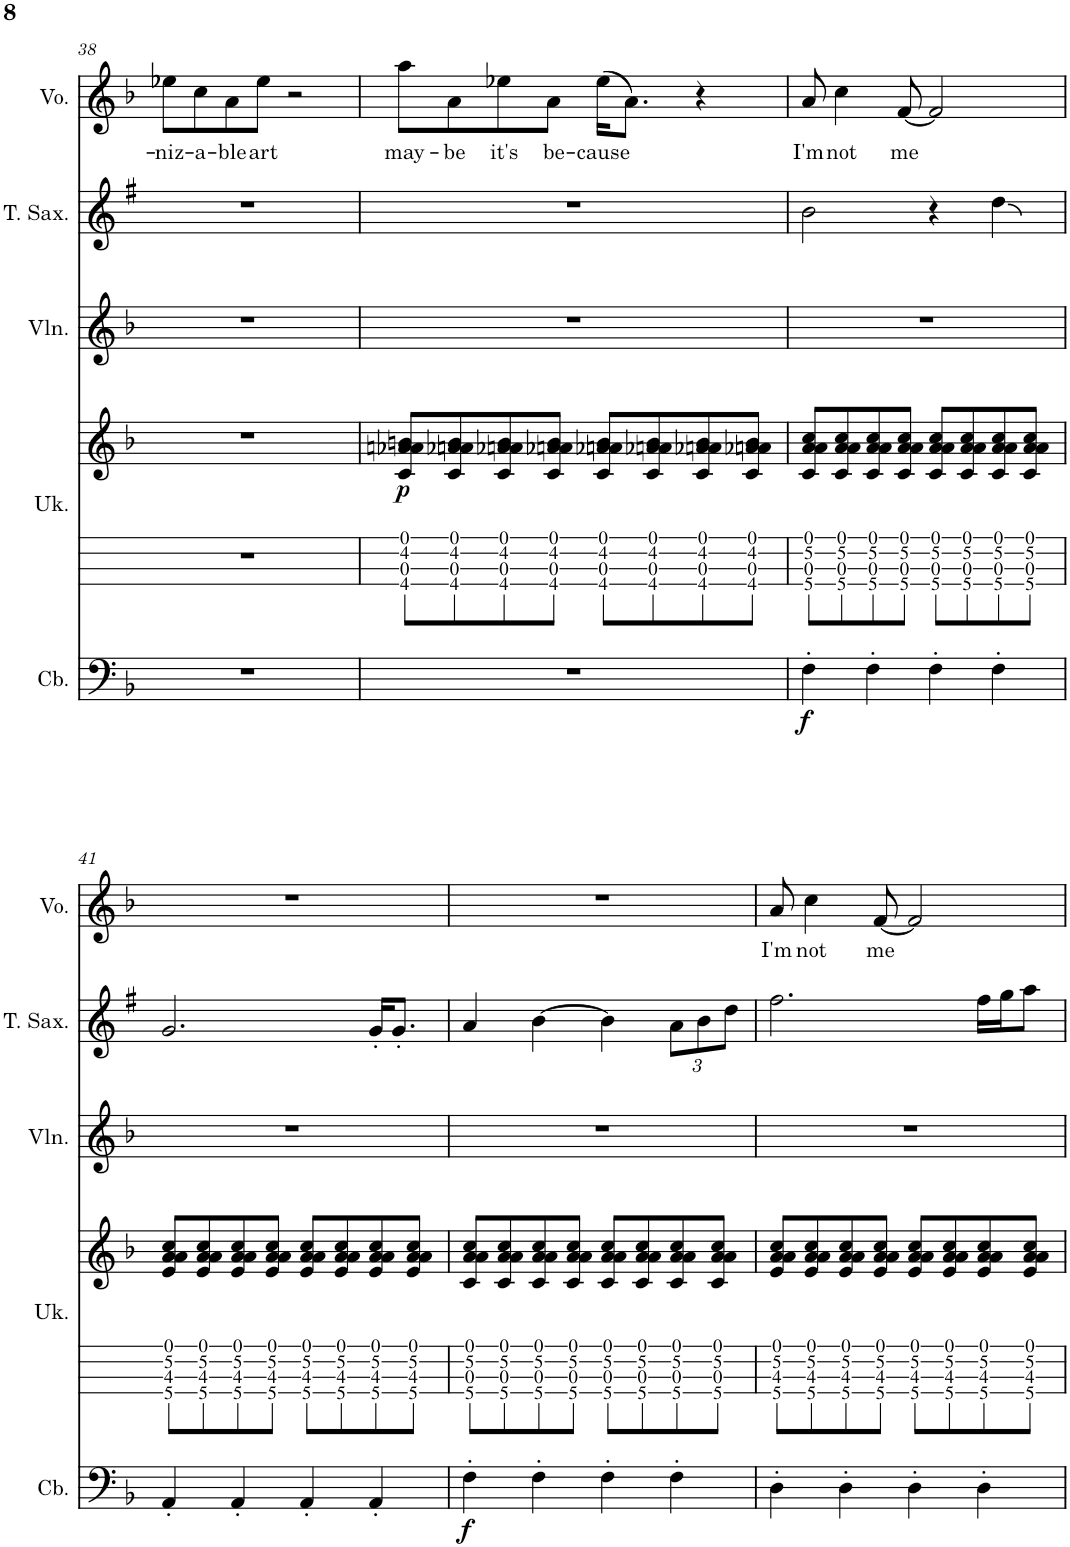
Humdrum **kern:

**kern	**dynam	**kern	**kern	**dynam	**kern	**kern	**kern	**text
*part5	*part5	*part4	*part4	*part4	*part3	*part2	*part1	*part1
*staff6	*staff6	*staff5	*staff4	*staff4/5	*staff3	*staff2	*staff1	*staff1
*I"Contrabass	*	*I"Ukulele	*	*	*I"Violin	*I"Tenor Saxophone	*I"Voice	*
*I'Cb.	*	*I'Uk.	*	*	*I'Vln.	*I'T. Sax.	*I'Vo.	*
!!LO:PB:g=z
*clefF4	*	*	*clefG2	*	*clefG2	*clefG2	*clefG2	*
*Trd7c12	*	*	*	*	*	*Trd8c14	*	*
*k[b-]	*	*k[b-]	*k[b-]	*	*k[b-]	*k[f#]	*k[b-]	*
*M4/4	*	*M4/4	*M4/4	*	*M4/4	*M4/4	*M4/4	*
=38	=38	=38	=38	=38	=38	=38	=38	=38
!	!	!	!	!	!	!	!	!LO:LY:b
1r	.	1r	1r	.	1r	1r	8ee-X\L	-niz-
!	!	!	!	!	!	!	!	!LO:LY:b
.	.	.	.	.	.	.	8cc\	-a-
!	!	!	!	!	!	!	!	!LO:LY:b
.	.	.	.	.	.	.	8a\	-ble
!	!	!	!	!	!	!	!	!LO:LY:b
.	.	.	.	.	.	.	8ee-\J	art
.	.	.	.	.	.	.	2r	.
=39	=39	=39	=39	=39	=39	=39	=39	=39
!	!	!	!	!LO:DY:b	!	!	!	!LO:LY:b
1r	.	8bn\ 8c\ 8a-X\ 8an\L	8c/ 8a-X/ 8an/ 8bn/L	p	1r	1r	8aa\L	may-
!	!	!	!	!	!	!	!	!LO:LY:b
.	.	8b\ 8c\ 8a-X\ 8an\	8c/ 8a-X/ 8an/ 8b/	.	.	.	8a\	-be
!	!	!	!	!	!	!	!	!LO:LY:b
.	.	8b\ 8c\ 8a-X\ 8an\	8c/ 8a-X/ 8an/ 8b/	.	.	.	8ee-X\	it's
!	!	!	!	!	!	!	!	!LO:LY:b
.	.	8b\ 8c\ 8a-X\ 8an\J	8c/ 8a-X/ 8an/ 8b/J	.	.	.	8a\J	be-
!	!	!	!	!	!	!	!	!LO:LY:b
.	.	8b\ 8c\ 8a-X\ 8an\L	8c/ 8a-X/ 8an/ 8b/L	.	.	.	(16ee-\KL	-cause
.	.	.	.	.	.	.	8.a\J)	.
.	.	8b\ 8c\ 8a-X\ 8an\	8c/ 8a-X/ 8an/ 8b/	.	.	.	.	.
.	.	8b\ 8c\ 8a-X\ 8an\	8c/ 8a-X/ 8an/ 8b/	.	.	.	4r	.
.	.	8b\ 8c\ 8a-X\ 8an\J	8c/ 8a-X/ 8an/ 8b/J	.	.	.	.	.
=40	=40	=40	=40	=40	=40	=40	=40	=40
!	!LO:DY:b	!	!	!	!	!	!	!LO:LY:b
4F'\	f	8cc\ 8c\ 8a\ 8a\L	8c/ 8a/ 8a/ 8cc/L	.	1r	2b\	8a/	I'm
!	!	!	!	!	!	!	!	!LO:LY:b
.	.	8cc\ 8c\ 8a\ 8a\	8c/ 8a/ 8a/ 8cc/	.	.	.	4cc\	not
4F'\	.	8cc\ 8c\ 8a\ 8a\	8c/ 8a/ 8a/ 8cc/	.	.	.	.	.
!	!	!	!	!	!	!	!	!LO:LY:b
.	.	8cc\ 8c\ 8a\ 8a\J	8c/ 8a/ 8a/ 8cc/J	.	.	.	[8f/	me
4F'\	.	8cc\ 8c\ 8a\ 8a\L	8c/ 8a/ 8a/ 8cc/L	.	.	4r	2f/]	.
.	.	8cc\ 8c\ 8a\ 8a\	8c/ 8a/ 8a/ 8cc/	.	.	.	.	.
4F'\	.	8cc\ 8c\ 8a\ 8a\	8c/ 8a/ 8a/ 8cc/	.	.	4dd\	.	.
.	.	8cc\ 8c\ 8a\ 8a\J	8c/ 8a/ 8a/ 8cc/J	.	.	.	.	.
!!LO:LB:g=z
=41	=41	=41	=41	=41	=41	=41	=41	=41
4AA'/	.	8cc\ 8e\ 8a\ 8a\L	8e/ 8a/ 8a/ 8cc/L	.	1r	2.g/	1r	.
.	.	8cc\ 8e\ 8a\ 8a\	8e/ 8a/ 8a/ 8cc/	.	.	.	.	.
4AA'/	.	8cc\ 8e\ 8a\ 8a\	8e/ 8a/ 8a/ 8cc/	.	.	.	.	.
.	.	8cc\ 8e\ 8a\ 8a\J	8e/ 8a/ 8a/ 8cc/J	.	.	.	.	.
4AA'/	.	8cc\ 8e\ 8a\ 8a\L	8e/ 8a/ 8a/ 8cc/L	.	.	.	.	.
.	.	8cc\ 8e\ 8a\ 8a\	8e/ 8a/ 8a/ 8cc/	.	.	.	.	.
4AA'/	.	8cc\ 8e\ 8a\ 8a\	8e/ 8a/ 8a/ 8cc/	.	.	16g'/KL	.	.
.	.	.	.	.	.	8.g'/J	.	.
.	.	8cc\ 8e\ 8a\ 8a\J	8e/ 8a/ 8a/ 8cc/J	.	.	.	.	.
=42	=42	=42	=42	=42	=42	=42	=42	=42
!	!LO:DY:b	!	!	!	!	!	!	!
4F'\	f	8cc\ 8c\ 8a\ 8a\L	8c/ 8a/ 8a/ 8cc/L	.	1r	4a/	1r	.
.	.	8cc\ 8c\ 8a\ 8a\	8c/ 8a/ 8a/ 8cc/	.	.	.	.	.
4F'\	.	8cc\ 8c\ 8a\ 8a\	8c/ 8a/ 8a/ 8cc/	.	.	[4b\	.	.
.	.	8cc\ 8c\ 8a\ 8a\J	8c/ 8a/ 8a/ 8cc/J	.	.	.	.	.
4F'\	.	8cc\ 8c\ 8a\ 8a\L	8c/ 8a/ 8a/ 8cc/L	.	.	4b\]	.	.
.	.	8cc\ 8c\ 8a\ 8a\	8c/ 8a/ 8a/ 8cc/	.	.	.	.	.
*	*	*	*	*	*	*Xbrackettup	*	*
4F'\	.	8cc\ 8c\ 8a\ 8a\	8c/ 8a/ 8a/ 8cc/	.	.	12a\L	.	.
.	.	.	.	.	.	12b\	.	.
.	.	8cc\ 8c\ 8a\ 8a\J	8c/ 8a/ 8a/ 8cc/J	.	.	.	.	.
.	.	.	.	.	.	12dd\J	.	.
=43	=43	=43	=43	=43	=43	=43	=43	=43
!	!	!	!	!	!	!	!	!LO:LY:b
4D'\	.	8cc\ 8e\ 8a\ 8a\L	8e/ 8a/ 8a/ 8cc/L	.	1r	2.ff#\	8a/	I'm
!	!	!	!	!	!	!	!	!LO:LY:b
.	.	8cc\ 8e\ 8a\ 8a\	8e/ 8a/ 8a/ 8cc/	.	.	.	4cc\	not
4D'\	.	8cc\ 8e\ 8a\ 8a\	8e/ 8a/ 8a/ 8cc/	.	.	.	.	.
!	!	!	!	!	!	!	!	!LO:LY:b
.	.	8cc\ 8e\ 8a\ 8a\J	8e/ 8a/ 8a/ 8cc/J	.	.	.	[8f/	me
4D'\	.	8cc\ 8e\ 8a\ 8a\L	8e/ 8a/ 8a/ 8cc/L	.	.	.	2f/]	.
.	.	8cc\ 8e\ 8a\ 8a\	8e/ 8a/ 8a/ 8cc/	.	.	.	.	.
4D'\	.	8cc\ 8e\ 8a\ 8a\	8e/ 8a/ 8a/ 8cc/	.	.	16ff#\LL	.	.
.	.	.	.	.	.	16gg\J	.	.
.	.	8cc\ 8e\ 8a\ 8a\J	8e/ 8a/ 8a/ 8cc/J	.	.	8aa\J	.	.
=	=	=	=	=	=	=	=	=
*-	*-	*-	*-	*-	*-	*-	*-	*-
